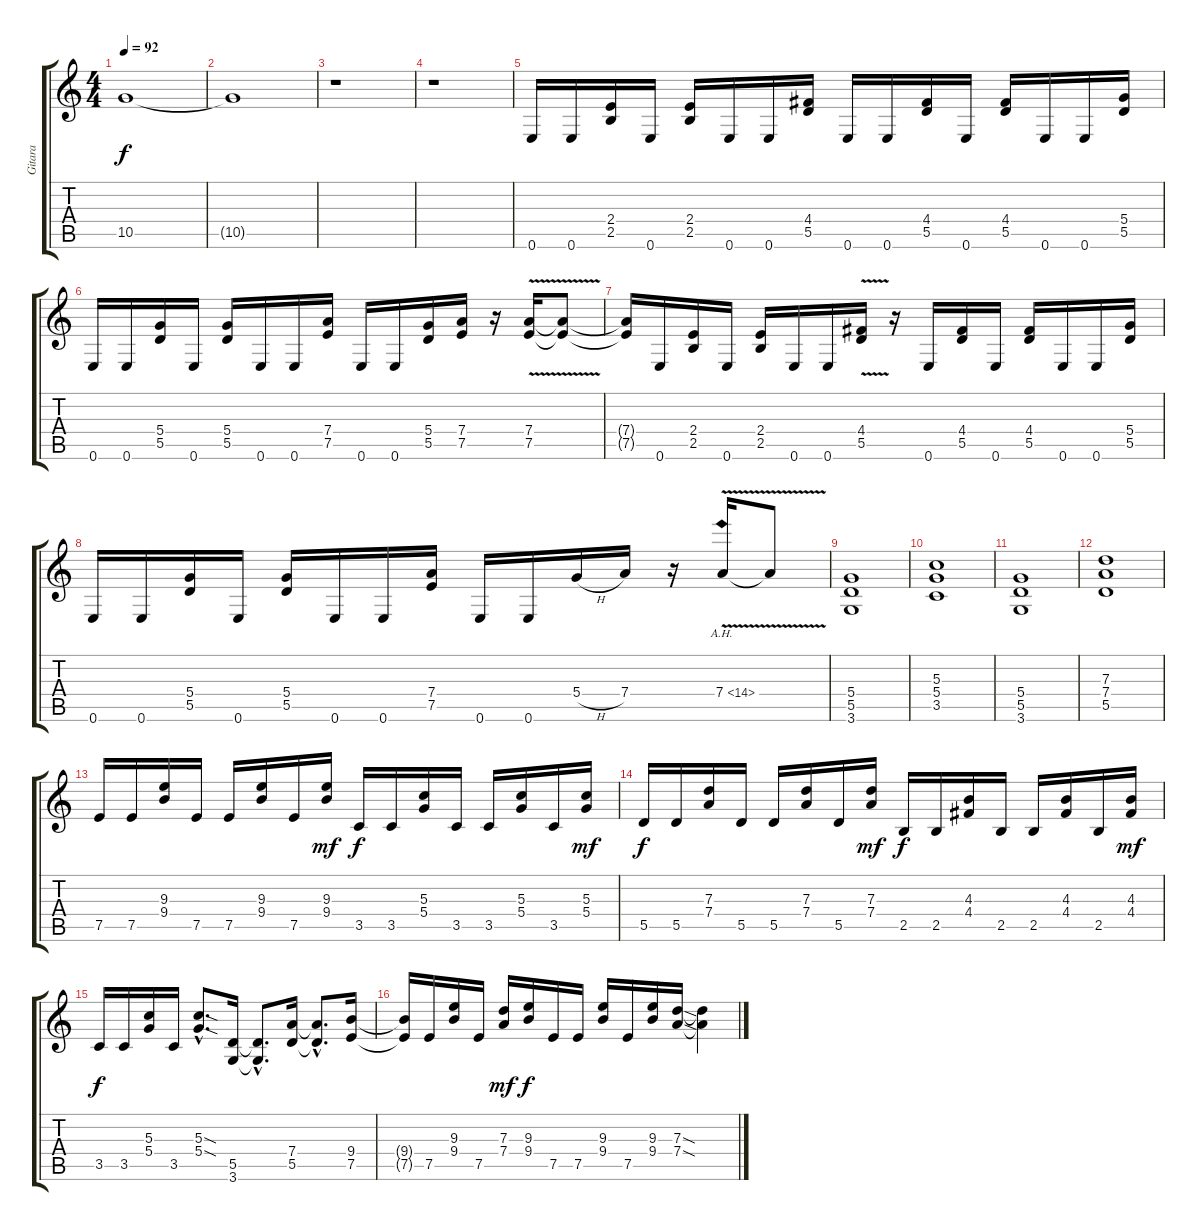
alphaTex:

\track ("Gitara" "Gitara") {instrument overdrivenguitar}
\staff {score tabs}
\tuning (E4 B3 G3 D3 A2 E2) {hide}
\ts (4 4)
\tempo 92
\clef g2
\ks c
10.5{t}.1{dy f} |
10.5{t}.1 |
r.1 |
r.1 |
0.6.16{volume 10} 0.6.16 (2.4 2.5).16 0.6.16 (2.4 2.5).16 0.6.16 0.6.16 (4.4 5.5).16 0.6.16 0.6.16 (4.4 5.5).16 0.6.16 (4.4 5.5).16 0.6.16 0.6.16 (5.4 5.5).16 |
0.6.16 0.6.16 (5.4 5.5).16 0.6.16 (5.4 5.5).16 0.6.16 0.6.16 (7.4 7.5).16 0.6.16 0.6.16 (5.4 5.5).16 (7.4 7.5).16 r.16 (7.4{v} 7.5).16 (7.4{t} 7.5{t}).8 |
(7.4{t} 7.5{t}).16 0.6.16 (2.4 2.5).16 0.6.16 (2.4 2.5).16 0.6.16 0.6.16 (4.4{v} 5.5).16 r.16 0.6.16 (4.4 5.5).16 0.6.16 (4.4 5.5).16 0.6.16 0.6.16 (5.4 5.5).16 |
0.6.16 0.6.16 (5.4 5.5).16 0.6.16 (5.4 5.5).16 0.6.16 0.6.16 (7.4 7.5).16 0.6.16 0.6.16 5.4{h}.16 7.4.16 r.16 7.4{ah 7 v}.16 7.4{t}.8 |
(5.4 5.5 3.6).1 |
(5.3 5.4 3.5).1 |
(5.4 5.5 3.6).1 |
(7.3 7.4 5.5).1 |
7.5.16 7.5.16 (9.3 9.4).16 7.5.16 7.5.16 (9.3 9.4).16 7.5.16 (9.3 9.4).16{dy mf} 3.5.16{dy f} 3.5.16 (5.3 5.4).16 3.5.16 3.5.16 (5.3 5.4).16 3.5.16 (5.3 5.4).16{dy mf} |
5.5.16{dy f} 5.5.16 (7.3 7.4).16 5.5.16 5.5.16 (7.3 7.4).16 5.5.16 (7.3 7.4).16{dy mf} 2.5.16{dy f} 2.5.16 (4.3 4.4).16 2.5.16 2.5.16 (4.3 4.4).16 2.5.16 (4.3 4.4).16{dy mf} |
3.5.16{dy f} 3.5.16 (5.3 5.4).16 3.5.16 (5.3{sod hac} 5.4{sod hac}).8{d} (5.5 3.6).16 (5.5{hac t} 3.6{hac t}).8{d} (7.4 5.5).16 (7.4{hac t} 5.5{hac t}).8{d} (9.4 7.5).16 |
(9.4{t} 7.5{t}).16 7.5.16 (9.3 9.4).16 7.5.16 (7.3 7.4).16{dy mf} (9.3 9.4).16{dy f} 7.5.16 7.5.16 (9.3 9.4).16 7.5.16 (9.3 9.4).16 (7.3{sod} 7.4{sod}).16 (7.3{t} 7.4{t}).4
